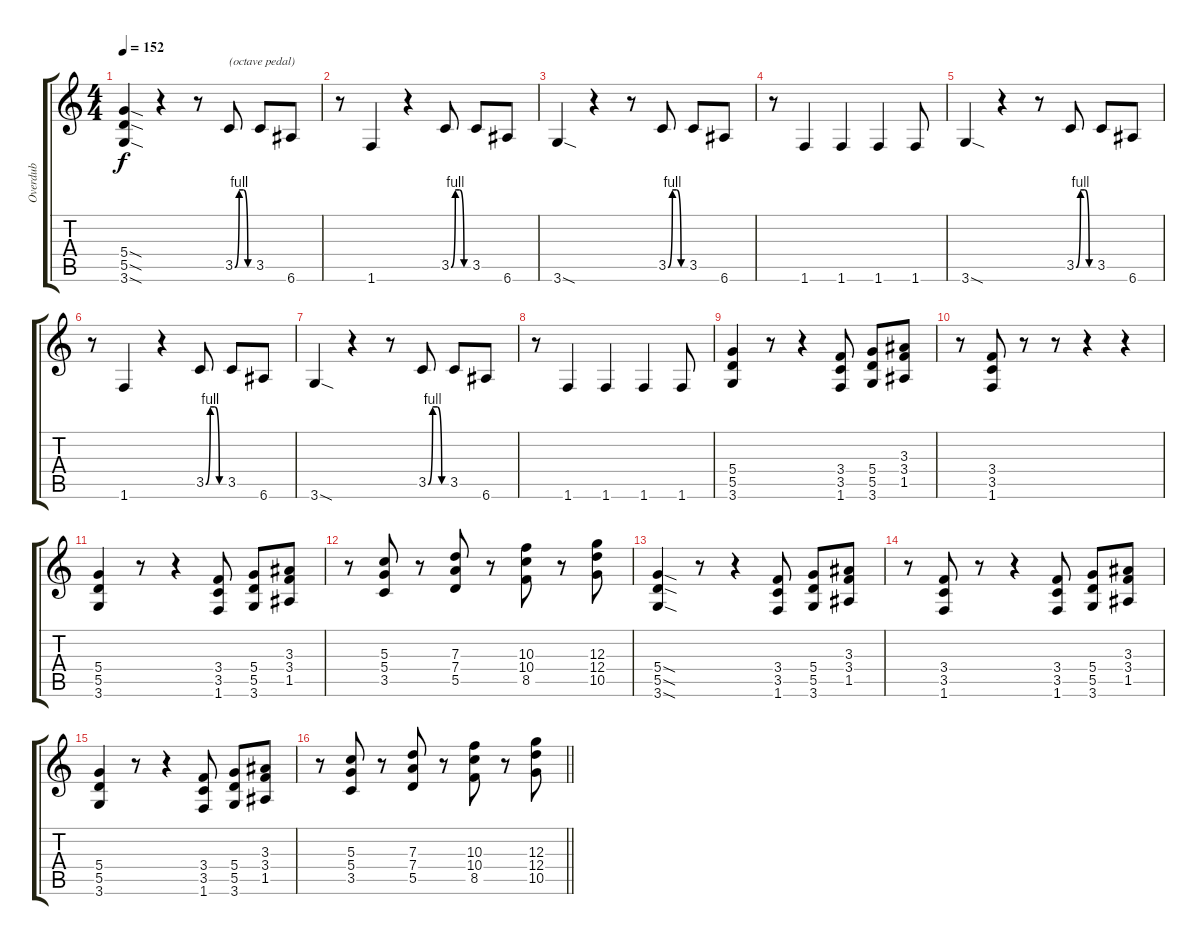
\track ("Overdub" "Overdub") {instrument overdrivenguitar}
\staff {score tabs}
\tuning (E4 B3 G3 D3 A2 E2) {hide}
\ts (4 4)
\tempo 152
\clef g2
\ks c
(5.4{sod} 5.5{sod} 3.6{sod}).4{dy f} r.4 r.8 3.5{be (custom 0 0 15 4 30 4 45 0 60 0)}.8{txt "(octave pedal)" instrument distortionguitar} 3.5.8 6.6.8 |
r.8 1.6.4 r.4 3.5{be (custom 0 0 15 4 30 4 45 0 60 0)}.8 3.5.8 6.6.8 |
3.6{sod}.4 r.4 r.8 3.5{be (custom 0 0 15 4 30 4 45 0 60 0)}.8 3.5.8 6.6.8 |
r.8 1.6.4 1.6.4 1.6.4 1.6.8 |
3.6{sod}.4 r.4 r.8 3.5{be (custom 0 0 15 4 30 4 45 0 60 0)}.8 3.5.8 6.6.8 |
r.8 1.6.4 r.4 3.5{be (custom 0 0 15 4 30 4 45 0 60 0)}.8 3.5.8 6.6.8 |
3.6{sod}.4 r.4 r.8 3.5{be (custom 0 0 15 4 30 4 45 0 60 0)}.8 3.5.8 6.6.8 |
r.8 1.6.4 1.6.4 1.6.4 1.6.8 |
(5.4 5.5 3.6).4{instrument overdrivenguitar} r.8 r.4 (3.4 3.5 1.6).8 (5.4 5.5 3.6).8 (3.3 3.4 1.5).8 |
r.8 (3.4 3.5 1.6).8 r.8 r.8 r.4 r.4 |
(5.4 5.5 3.6).4 r.8 r.4 (3.4 3.5 1.6).8 (5.4 5.5 3.6).8 (3.3 3.4 1.5).8 |
r.8 (5.3 5.4 3.5).8 r.8 (7.3 7.4 5.5).8 r.8 (10.3 10.4 8.5).8 r.8 (12.3 12.4 10.5).8 |
(5.4{sod} 5.5{sod} 3.6{sod}).4 r.8 r.4 (3.4 3.5 1.6).8 (5.4 5.5 3.6).8 (3.3 3.4 1.5).8 |
r.8 (3.4 3.5 1.6).8 r.8 r.4 (3.4 3.5 1.6).8 (5.4 5.5 3.6).8 (3.3 3.4 1.5).8 |
(5.4 5.5 3.6).4 r.8 r.4 (3.4 3.5 1.6).8 (5.4 5.5 3.6).8 (3.3 3.4 1.5).8 |
\barLineRight lightlight
r.8 (5.3 5.4 3.5).8 r.8 (7.3 7.4 5.5).8 r.8 (10.3 10.4 8.5).8 r.8 (12.3{ss} 12.4{ss} 10.5).8
